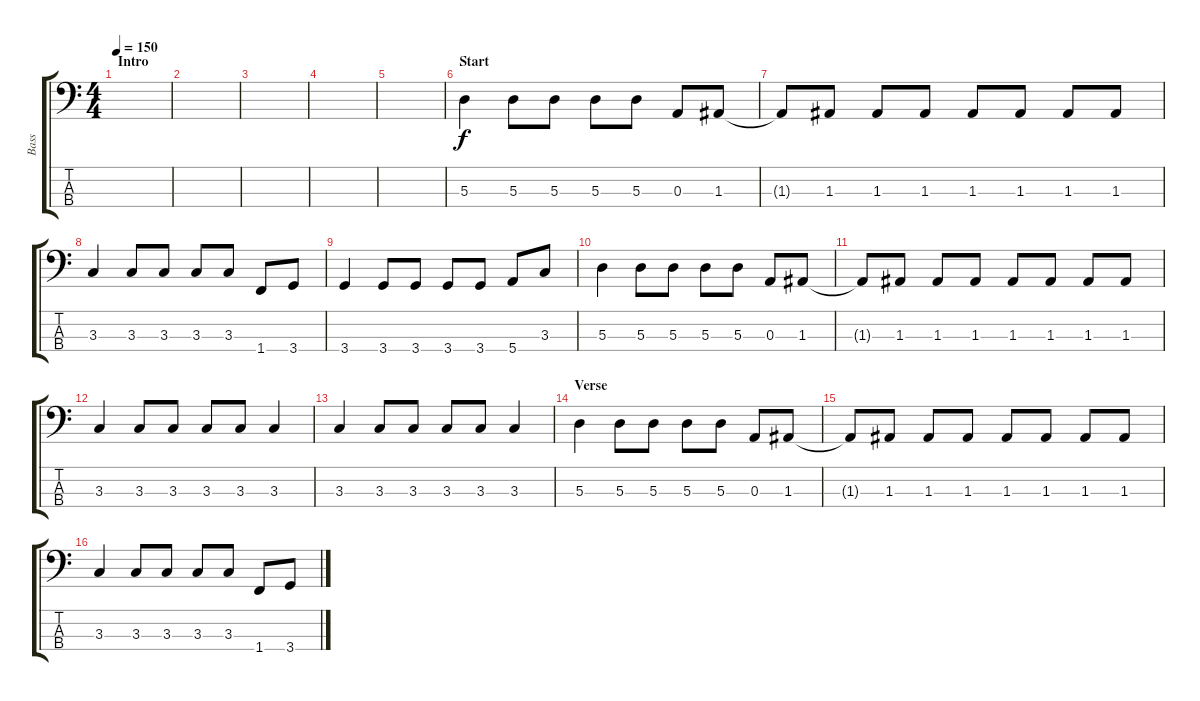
\track ("Bass" "Bass") {instrument electricbassfinger}
\staff {score tabs}
\tuning (G2 D2 A1 E1) {hide}
\ts (4 4)
\section ("" "Intro")
\tempo 150
\clef f4
\ks c
|
|
|
|
|
\section ("" "Start")
5.3.4 5.3.8 5.3.8 5.3.8 5.3.8 0.3.8 1.3.8 |
1.3{t}.8 1.3.8 1.3.8 1.3.8 1.3.8 1.3.8 1.3.8 1.3.8 |
3.3.4 3.3.8 3.3.8 3.3.8 3.3.8 1.4.8 3.4.8 |
3.4.4 3.4.8 3.4.8 3.4.8 3.4.8 5.4.8 3.3.8 |
5.3.4 5.3.8 5.3.8 5.3.8 5.3.8 0.3.8 1.3.8 |
1.3{t}.8 1.3.8 1.3.8 1.3.8 1.3.8 1.3.8 1.3.8 1.3.8 |
3.3.4 3.3.8 3.3.8 3.3.8 3.3.8 3.3.4 |
3.3.4 3.3.8 3.3.8 3.3.8 3.3.8 3.3.4 |
\section ("" "Verse")
5.3.4 5.3.8 5.3.8 5.3.8 5.3.8 0.3.8 1.3.8 |
1.3{t}.8 1.3.8 1.3.8 1.3.8 1.3.8 1.3.8 1.3.8 1.3.8 |
3.3.4 3.3.8 3.3.8 3.3.8 3.3.8 1.4.8 3.4.8
